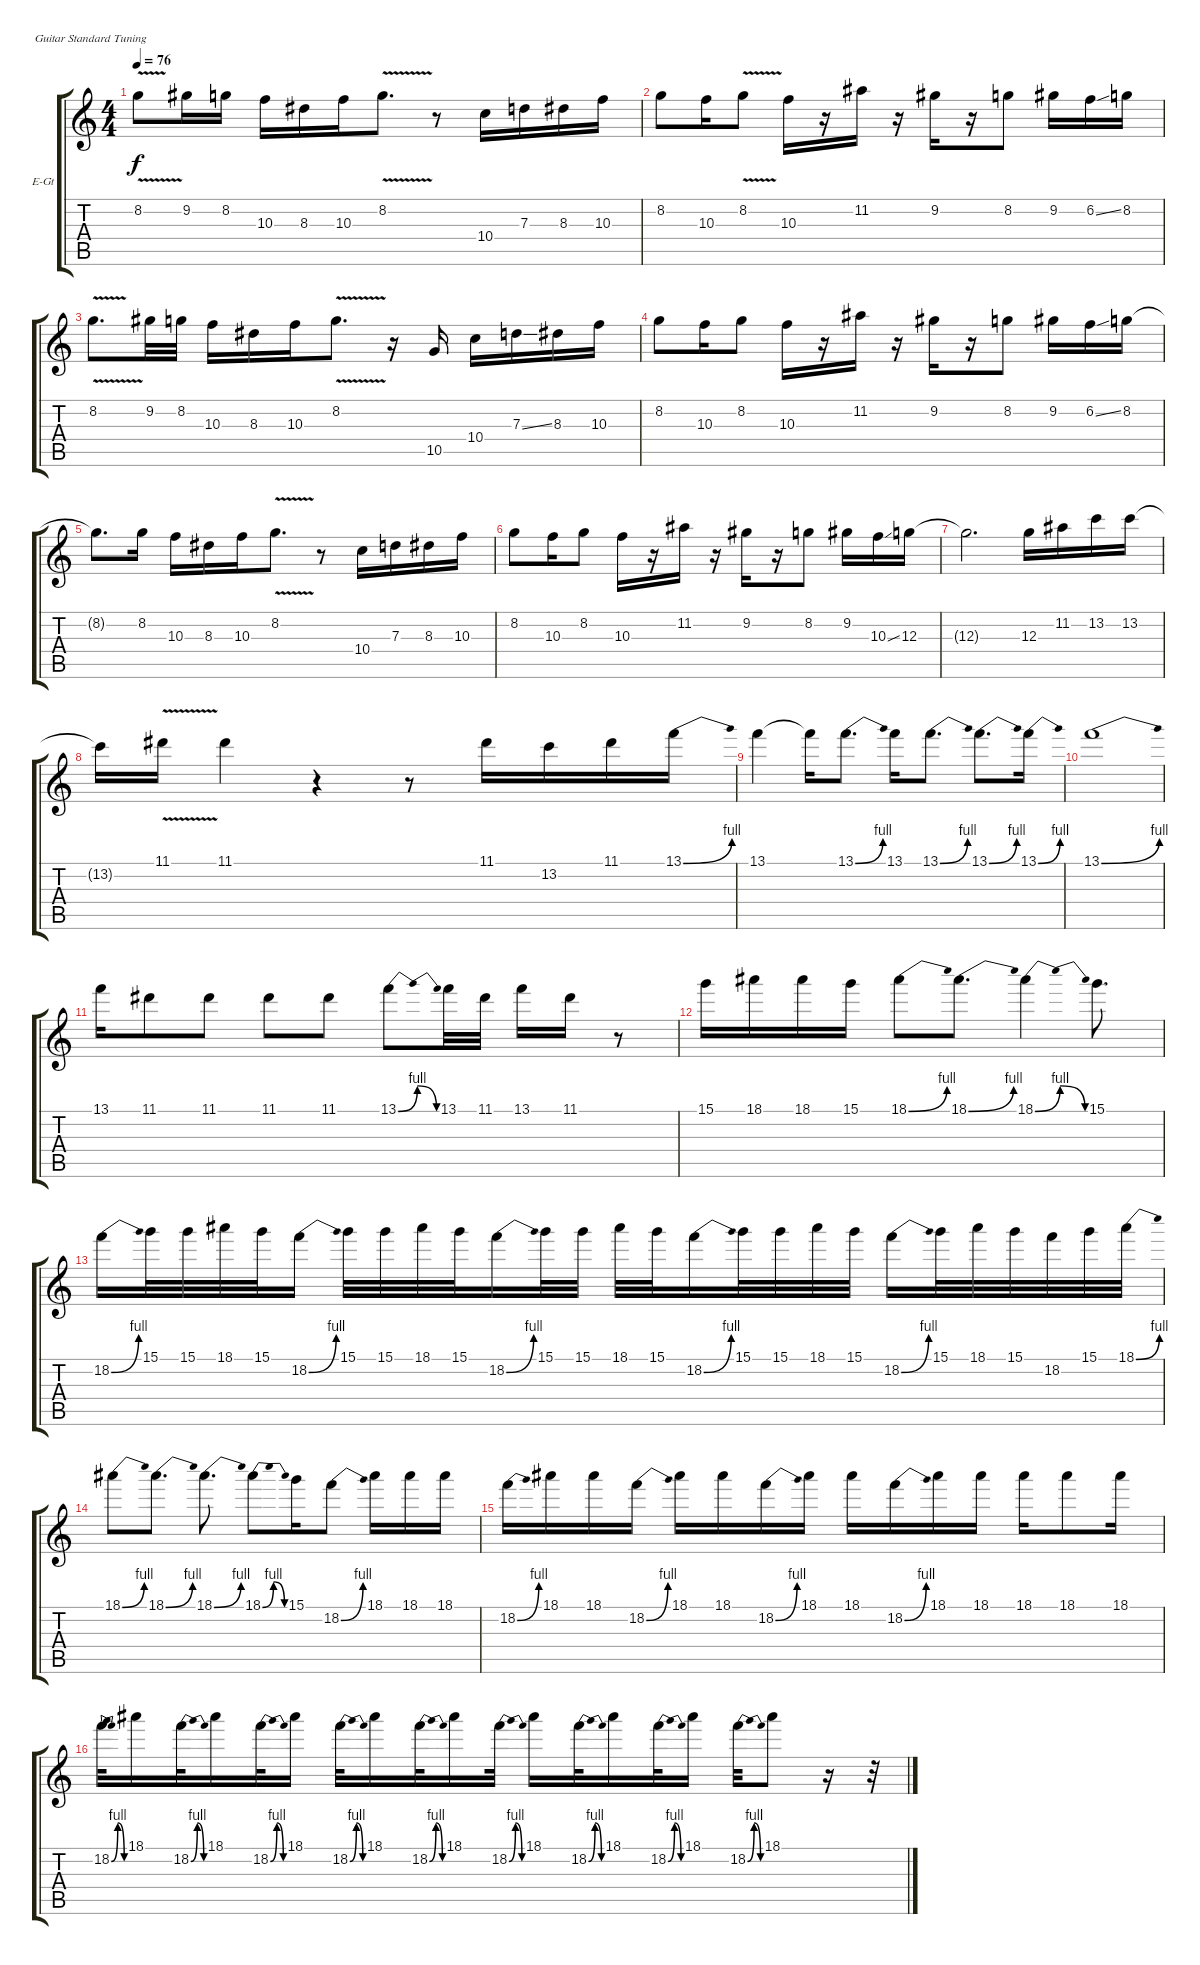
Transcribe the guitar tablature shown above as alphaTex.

\bracketExtendMode groupsimilarinstruments
\firstSystemTrackNameOrientation horizontal
\otherSystemsTrackNameOrientation horizontal
\track ("Solo Guitar" "E-Gt") {instrument overdrivenguitar}
\staff {score tabs}
\tuning (E4 B3 G3 D3 A2 E2)
\ts (4 4)
\tempo 76
\clef g2
\ks c
8.2{v t}.8{dy f} 9.2.16 8.2.16 10.3.16 8.3.16 10.3.16 8.2{v}.8{d} r.8 10.4.16 7.3.16 8.3.16 10.3.16 |
8.2.8 10.3.16 8.2{v}.8 10.3.16 r.16 11.2.16 r.16 9.2.16 r.16 8.2.8 9.2.16 6.2{ss}.16 8.2.16 |
8.2{v}.8{d} 9.2.32 8.2.32 10.3.16 8.3.16 10.3.16 8.2{v}.8{d} r.16 10.5.16 10.4.16 7.3{ss}.16 8.3.16 10.3.16 |
8.2.8 10.3.16 8.2.8 10.3.16 r.16 11.2.16 r.16 9.2.16 r.16 8.2.8 9.2.16 6.2{ss}.16 8.2.16 |
8.2{t}.8{d} 8.2.16 10.3.16 8.3.16 10.3.16 8.2{v}.8{d} r.8 10.4.16 7.3.16 8.3.16 10.3.16 |
8.2.8 10.3.16 8.2.8 10.3.16 r.16 11.2.16 r.16 9.2.16 r.16 8.2.8 9.2.16 10.3{ss}.16 12.3.16 |
12.3{t}.2{d} 12.3.16 11.2.16 13.2.16 13.2.16 |
13.2{t}.16 11.1{v}.16 11.1.4 r.4 r.8 11.1.16 13.2.16 11.1.16 13.1{be (bend 0 0 60 4)}.16 |
13.1.4 13.1{t}.16 13.1{be (bend 0 0 60 4)}.8{d} 13.1.16 13.1{be (bend 0 0 60 4)}.8{d} 13.1{be (bend 0 0 60 4)}.8{d} 13.1{be (bend 0 0 60 4)}.16 |
13.1{be (bend 0 0 60 4)}.1 |
13.1.16 11.1.8 11.1.8 11.1.8 11.1.8 13.1{be (bendrelease 0 0 30 4 30 4 60 0)}.8 13.1.32 11.1.32 13.1.16 11.1.16 r.8 |
15.1.16 18.1.16 18.1.16 15.1.16 18.1{be (bend 0 0 60 4)}.8 18.1{be (bend 0 0 60 4)}.8{d} 18.1{be (bendrelease 0 0 30 4 30 4 60 0)}.4 15.1.8{d} |
18.2{be (bend 0 0 60 4)}.16 15.1.32 15.1.32 18.1.32 15.1.32 18.2{be (bend 0 0 60 4)}.16 15.1.32 15.1.32 18.1.32 15.1.32 18.2{be (bend 0 0 60 4)}.16 15.1.32 15.1.32 18.1.32 15.1.32 18.2{be (bend 0 0 60 4)}.16 15.1.32 15.1.32 18.1.32 15.1.32 18.2{be (bend 0 0 60 4)}.16 15.1.32 18.1.32 15.1.32 18.2.32 15.1.32 18.1{be (bend 0 0 60 4)}.32 |
18.1{be (bend 0 0 60 4)}.8 18.1{be (bend 0 0 60 4)}.8{d} 18.1{be (bend 0 0 60 4)}.8{d} 18.1{be (bendrelease 0 0 30 4 30 4 60 0)}.8 15.1.16 18.2{be (bend 0 0 60 4)}.8 18.1.16 18.1.16 18.1.16 |
18.2{be (bend 0 0 60 4)}.16 18.1.16 18.1.16 18.2{be (bend 0 0 60 4)}.16 18.1.16 18.1.16 18.2{be (bend 0 0 60 4)}.16 18.1.16 18.1.16 18.2{be (bend 0 0 60 4)}.16 18.1.16 18.1.16 18.1.16 18.1.8 18.1.16 |
18.2{be (bendrelease 0 0 30 4 30 4 60 0)}.32 18.1.16 18.2{be (bendrelease 0 0 30 4 30 4 60 0)}.32 18.1.16 18.2{be (bendrelease 0 0 30 4 30 4 60 0)}.32 18.1.16 18.2{be (bendrelease 0 0 30 4 30 4 60 0)}.32 18.1.16 18.2{be (bendrelease 0 0 30 4 30 4 60 0)}.32 18.1.16 18.2{be (bendrelease 0 0 30 4 30 4 60 0)}.32 18.1.16 18.2{be (bendrelease 0 0 30 4 30 4 60 0)}.32 18.1.16 18.2{be (bendrelease 0 0 30 4 30 4 60 0)}.32 18.1.16 18.2{be (bendrelease 0 0 30 4 30 4 60 0)}.32 18.1.8 r.16 r.32
